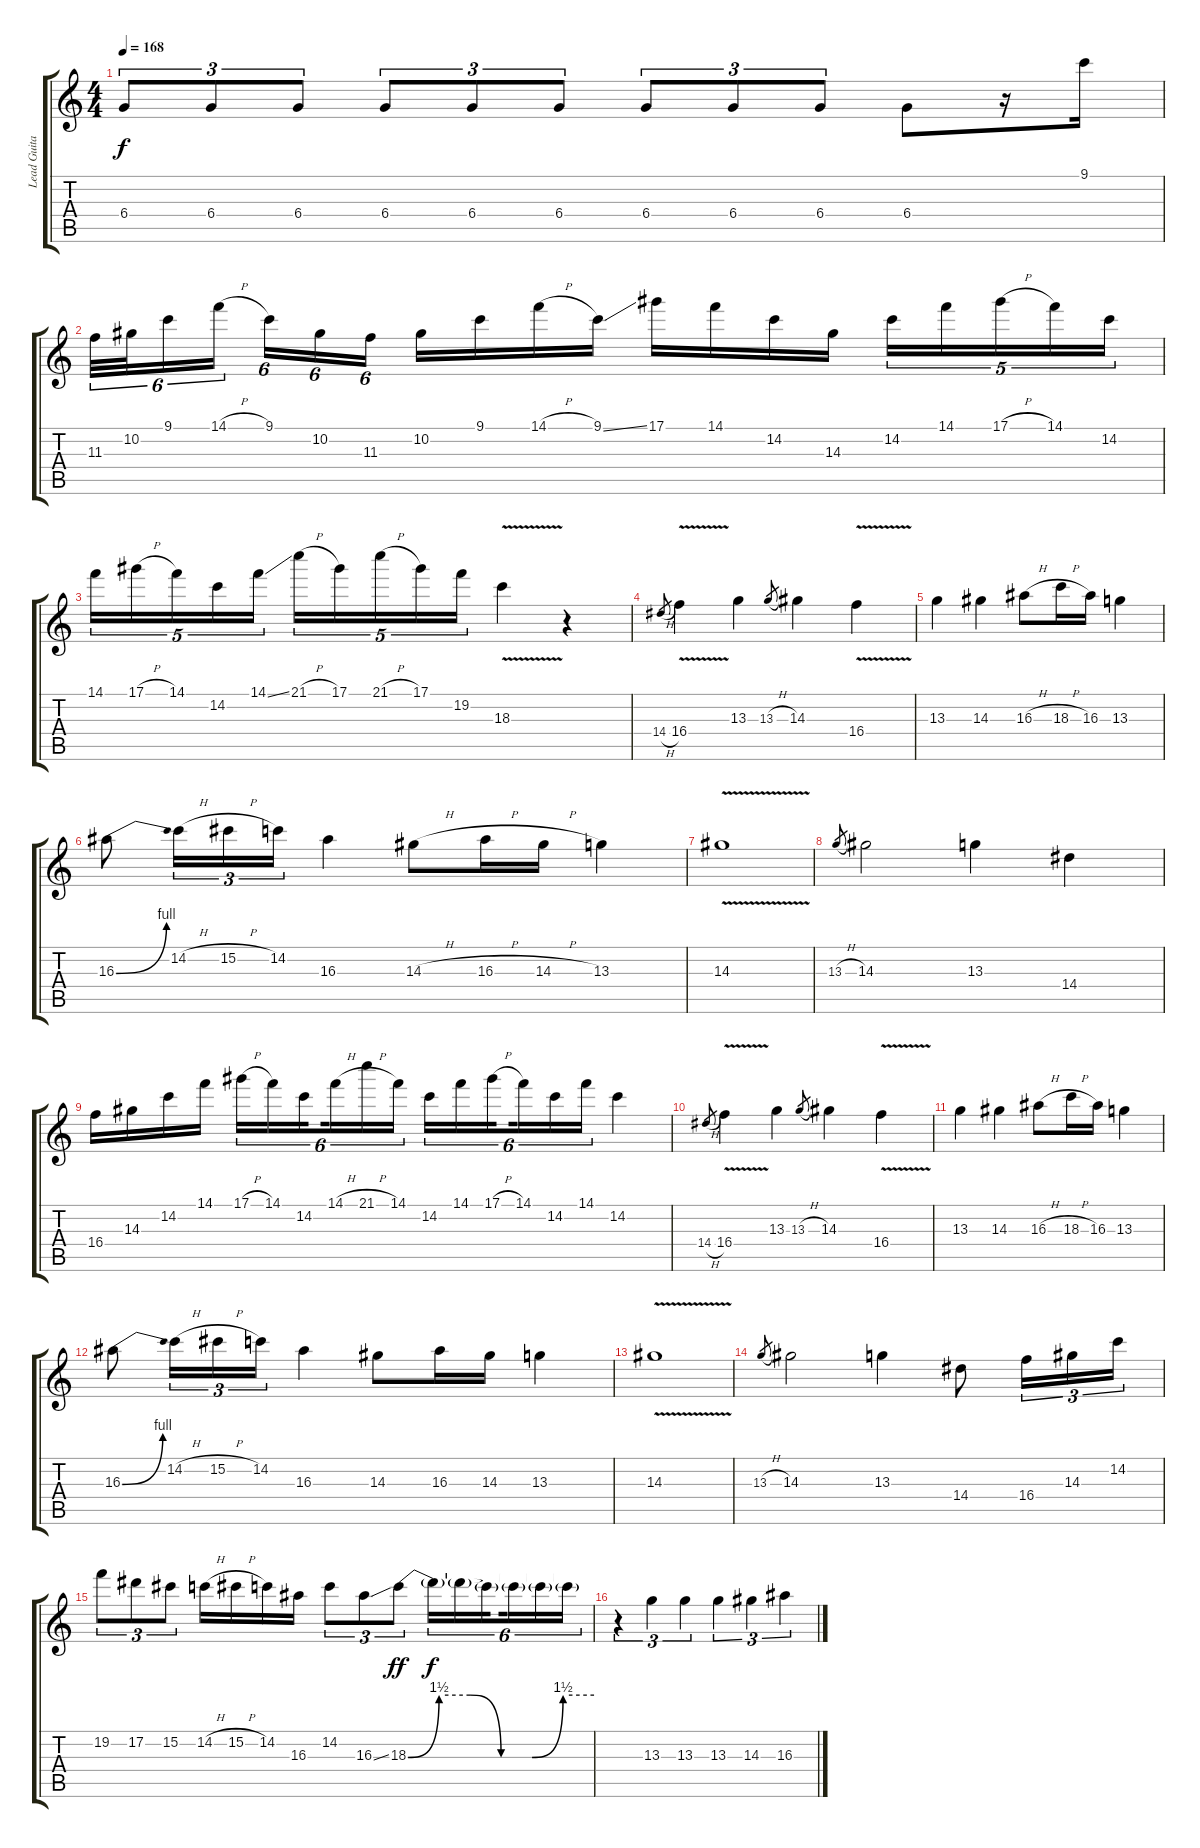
\track ("Lead Guitar" "Lead Guita") {instrument distortionguitar}
\staff {score tabs}
\tuning (Eb4 Bb3 Gb3 Db3 Ab2 Eb2) {hide}
\ts (4 4)
\tempo 168
\clef g2
\ks c
6.4.8{tu (3 2) dy f} 6.4.8{tu (3 2)} 6.4.8{tu (3 2)} 6.4.8{tu (3 2)} 6.4.8{tu (3 2)} 6.4.8{tu (3 2)} 6.4.8{tu (3 2)} 6.4.8{tu (3 2)} 6.4.8{tu (3 2)} 6.4.8 r.16 9.1.16 |
11.3.32{tu (6 4)} 10.2.32{tu (6 4)} 9.1.16{tu (6 4)} 14.1{h}.16{tu (6 4) beam splitsecondary} 9.1.16{tu (6 4)} 10.2.16{tu (6 4)} 11.3.16{tu (6 4)} 10.2.16 9.1.16 14.1{h}.16 9.1{ss}.16 17.1.16 14.1.16 14.2.16 14.3.16 14.2.16{tu (5 4)} 14.1.16{tu (5 4)} 17.1{h}.16{tu (5 4)} 14.1.16{tu (5 4)} 14.2.16{tu (5 4)} |
14.1.16{tu (5 4)} 17.1{h}.16{tu (5 4)} 14.1.16{tu (5 4)} 14.2.16{tu (5 4)} 14.1{ss}.16{tu (5 4)} 21.1{h}.16{tu (5 4)} 17.1.16{tu (5 4)} 21.1{h}.16{tu (5 4)} 17.1.16{tu (5 4)} 19.2.16{tu (5 4)} 18.3{v}.4 r.4 |
14.4{h}.8{gr} 16.4{v}.4 13.3.4 13.3{h}.8{gr} 14.3.4 16.4{v}.4 |
13.3.4 14.3.4 16.3{h}.8 18.3{h}.16 16.3.16 13.3.4 |
16.3{be (bend 0 0 60 4)}.8 14.2{h}.16{tu (3 2)} 15.2{h}.16{tu (3 2)} 14.2.16{tu (3 2)} 16.3.4 14.3{h}.8 16.3{h}.16 14.3{h}.16 13.3.4 |
14.3{v}.1 |
13.3{h}.8{gr} 14.3.2 13.3.4 14.4.4 |
16.4.16 14.3.16 14.2.16 14.1.16 17.1{h}.16{tu (6 4)} 14.1.16{tu (6 4)} 14.2.16{tu (6 4) beam splitsecondary} 14.1{h}.16{tu (6 4)} 21.1{h}.16{tu (6 4)} 14.1.16{tu (6 4)} 14.2.16{tu (6 4)} 14.1.16{tu (6 4)} 17.1{h}.16{tu (6 4) beam splitsecondary} 14.1.16{tu (6 4)} 14.2.16{tu (6 4)} 14.1.16{tu (6 4)} 14.2.4 |
14.4{h}.8{gr} 16.4{v}.4 13.3.4 13.3{h}.8{gr} 14.3.4 16.4{v}.4 |
13.3.4 14.3.4 16.3{h}.8 18.3{h}.16 16.3.16 13.3.4 |
16.3{be (bend 0 0 60 4)}.8 14.2{h}.16{tu (3 2)} 15.2{h}.16{tu (3 2)} 14.2.16{tu (3 2)} 16.3.4 14.3.8 16.3.16 14.3.16 13.3.4 |
14.3{v}.1 |
13.3{h}.8{gr} 14.3.2 13.3.4 14.4.8 16.4.16{tu (3 2)} 14.3.16{tu (3 2)} 14.2.16{tu (3 2)} |
19.2.8{tu (3 2)} 17.2.8{tu (3 2)} 15.2.8{tu (3 2)} 14.2{h}.16 15.2{h}.16 14.2.16 16.3.16 14.2.8{tu (3 2)} 16.3{ss}.8{tu (3 2)} 18.3{be (custom 0 0 10 6 20 6 30 0 40 0 50 6 60 6)}.8{tu (3 2) dy ff} 18.3{t}.16{tu (6 4) dy f} 18.3{t}.16{tu (6 4)} 18.3{t}.16{tu (6 4) beam splitsecondary} 18.3{t}.16{tu (6 4)} 18.3{t}.16{tu (6 4)} 18.3{t}.16{tu (6 4)} |
r.4{tu (3 2)} 13.3.4{tu (3 2)} 13.3.4{tu (3 2)} 13.3.4{tu (3 2)} 14.3.4{tu (3 2)} 16.3.4{tu (3 2)}
